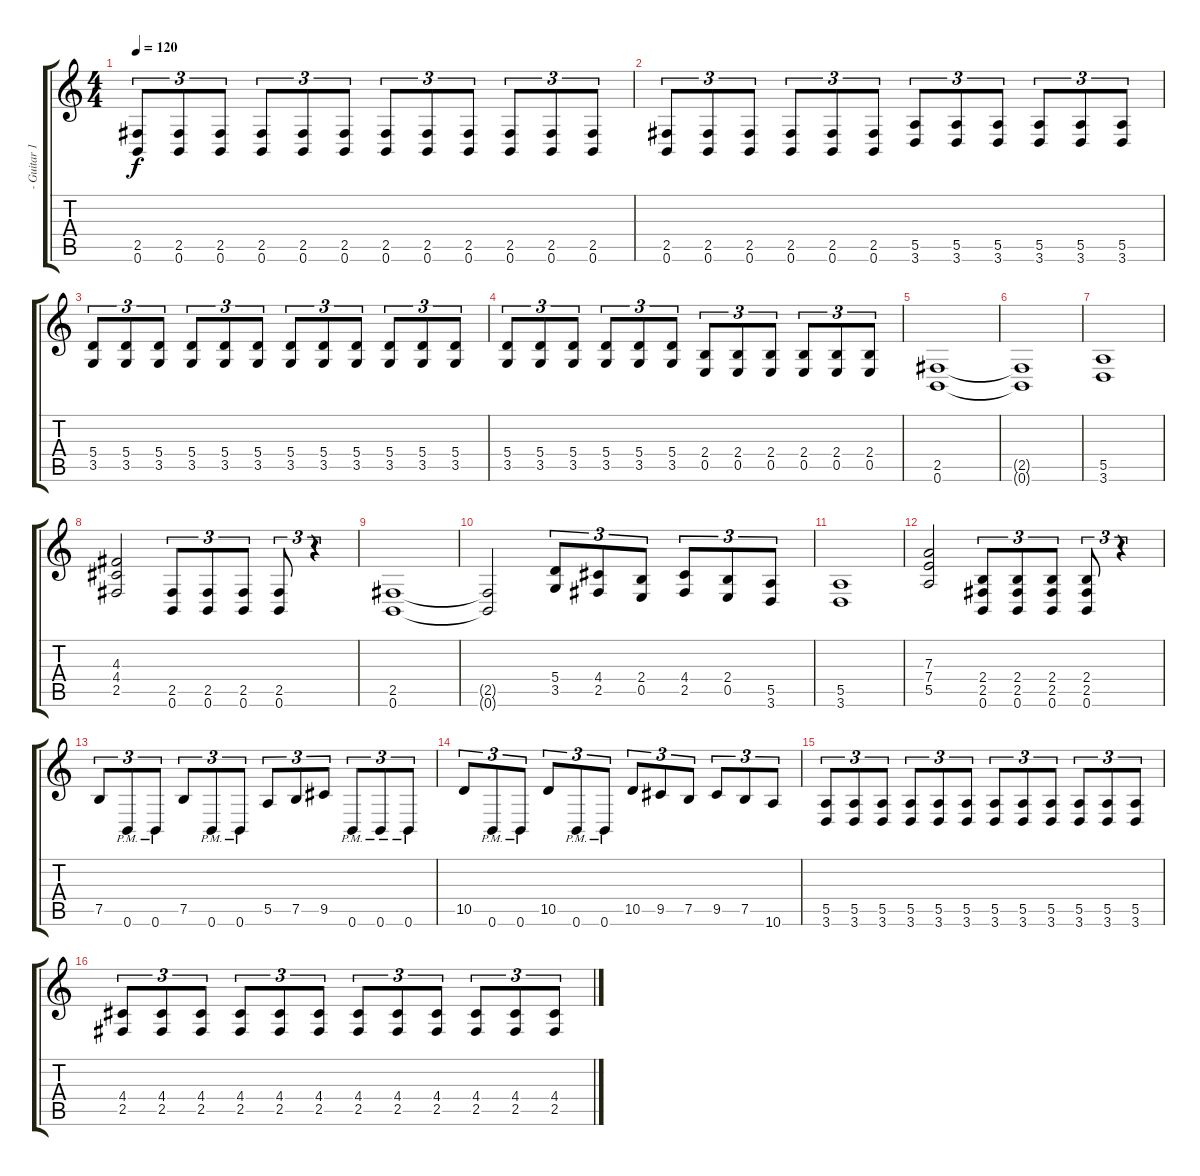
\track ("- Guitar 1 -" "- Guitar 1") {instrument distortionguitar}
\staff {score tabs}
\tuning (B3 Gb3 D3 A2 E2 B1) {hide}
\ts (4 4)
\tempo 120
\clef g2
\ks c
(2.5 0.6).8{tu (3 2) dy f} (2.5 0.6).8{tu (3 2)} (2.5 0.6).8{tu (3 2)} (2.5 0.6).8{tu (3 2)} (2.5 0.6).8{tu (3 2)} (2.5 0.6).8{tu (3 2)} (2.5 0.6).8{tu (3 2)} (2.5 0.6).8{tu (3 2)} (2.5 0.6).8{tu (3 2)} (2.5 0.6).8{tu (3 2)} (2.5 0.6).8{tu (3 2)} (2.5 0.6).8{tu (3 2)} |
(2.5 0.6).8{tu (3 2)} (2.5 0.6).8{tu (3 2)} (2.5 0.6).8{tu (3 2)} (2.5 0.6).8{tu (3 2)} (2.5 0.6).8{tu (3 2)} (2.5 0.6).8{tu (3 2)} (5.5 3.6).8{tu (3 2)} (5.5 3.6).8{tu (3 2)} (5.5 3.6).8{tu (3 2)} (5.5 3.6).8{tu (3 2)} (5.5 3.6).8{tu (3 2)} (5.5 3.6).8{tu (3 2)} |
(5.4 3.5).8{tu (3 2)} (5.4 3.5).8{tu (3 2)} (5.4 3.5).8{tu (3 2)} (5.4 3.5).8{tu (3 2)} (5.4 3.5).8{tu (3 2)} (5.4 3.5).8{tu (3 2)} (5.4 3.5).8{tu (3 2)} (5.4 3.5).8{tu (3 2)} (5.4 3.5).8{tu (3 2)} (5.4 3.5).8{tu (3 2)} (5.4 3.5).8{tu (3 2)} (5.4 3.5).8{tu (3 2)} |
(5.4 3.5).8{tu (3 2)} (5.4 3.5).8{tu (3 2)} (5.4 3.5).8{tu (3 2)} (5.4 3.5).8{tu (3 2)} (5.4 3.5).8{tu (3 2)} (5.4 3.5).8{tu (3 2)} (2.4 0.5).8{tu (3 2)} (2.4 0.5).8{tu (3 2)} (2.4 0.5).8{tu (3 2)} (2.4 0.5).8{tu (3 2)} (2.4 0.5).8{tu (3 2)} (2.4 0.5).8{tu (3 2)} |
(2.5 0.6).1 |
(2.5{t} 0.6{t}).1 |
(5.5 3.6).1 |
(4.3 4.4 2.5).2 (2.5 0.6).8{tu (3 2)} (2.5 0.6).8{tu (3 2)} (2.5 0.6).8{tu (3 2)} (2.5 0.6).8{tu (3 2)} r.4{tu (3 2)} |
(2.5 0.6).1 |
(2.5{t} 0.6{t}).2 (5.4 3.5).8{tu (3 2)} (4.4 2.5).8{tu (3 2)} (2.4 0.5).8{tu (3 2)} (4.4 2.5).8{tu (3 2)} (2.4 0.5).8{tu (3 2)} (5.5 3.6).8{tu (3 2)} |
(5.5 3.6).1 |
(7.3 7.4 5.5).2 (2.4 2.5 0.6).8{tu (3 2)} (2.4 2.5 0.6).8{tu (3 2)} (2.4 2.5 0.6).8{tu (3 2)} (2.4 2.5 0.6).8{tu (3 2)} r.4{tu (3 2)} |
7.5.8{tu (3 2)} 0.6{pm}.8{tu (3 2)} 0.6{pm}.8{tu (3 2)} 7.5.8{tu (3 2)} 0.6{pm}.8{tu (3 2)} 0.6{pm}.8{tu (3 2)} 5.5.8{tu (3 2)} 7.5.8{tu (3 2)} 9.5.8{tu (3 2)} 0.6{pm}.8{tu (3 2)} 0.6{pm}.8{tu (3 2)} 0.6{pm}.8{tu (3 2)} |
10.5.8{tu (3 2)} 0.6{pm}.8{tu (3 2)} 0.6{pm}.8{tu (3 2)} 10.5.8{tu (3 2)} 0.6{pm}.8{tu (3 2)} 0.6{pm}.8{tu (3 2)} 10.5.8{tu (3 2)} 9.5.8{tu (3 2)} 7.5.8{tu (3 2)} 9.5.8{tu (3 2)} 7.5.8{tu (3 2)} 10.6.8{tu (3 2)} |
(5.5 3.6).8{tu (3 2)} (5.5 3.6).8{tu (3 2)} (5.5 3.6).8{tu (3 2)} (5.5 3.6).8{tu (3 2)} (5.5 3.6).8{tu (3 2)} (5.5 3.6).8{tu (3 2)} (5.5 3.6).8{tu (3 2)} (5.5 3.6).8{tu (3 2)} (5.5 3.6).8{tu (3 2)} (5.5 3.6).8{tu (3 2)} (5.5 3.6).8{tu (3 2)} (5.5 3.6).8{tu (3 2)} |
(4.4 2.5).8{tu (3 2)} (4.4 2.5).8{tu (3 2)} (4.4 2.5).8{tu (3 2)} (4.4 2.5).8{tu (3 2)} (4.4 2.5).8{tu (3 2)} (4.4 2.5).8{tu (3 2)} (4.4 2.5).8{tu (3 2)} (4.4 2.5).8{tu (3 2)} (4.4 2.5).8{tu (3 2)} (4.4 2.5).8{tu (3 2)} (4.4 2.5).8{tu (3 2)} (4.4 2.5).8{tu (3 2)}
